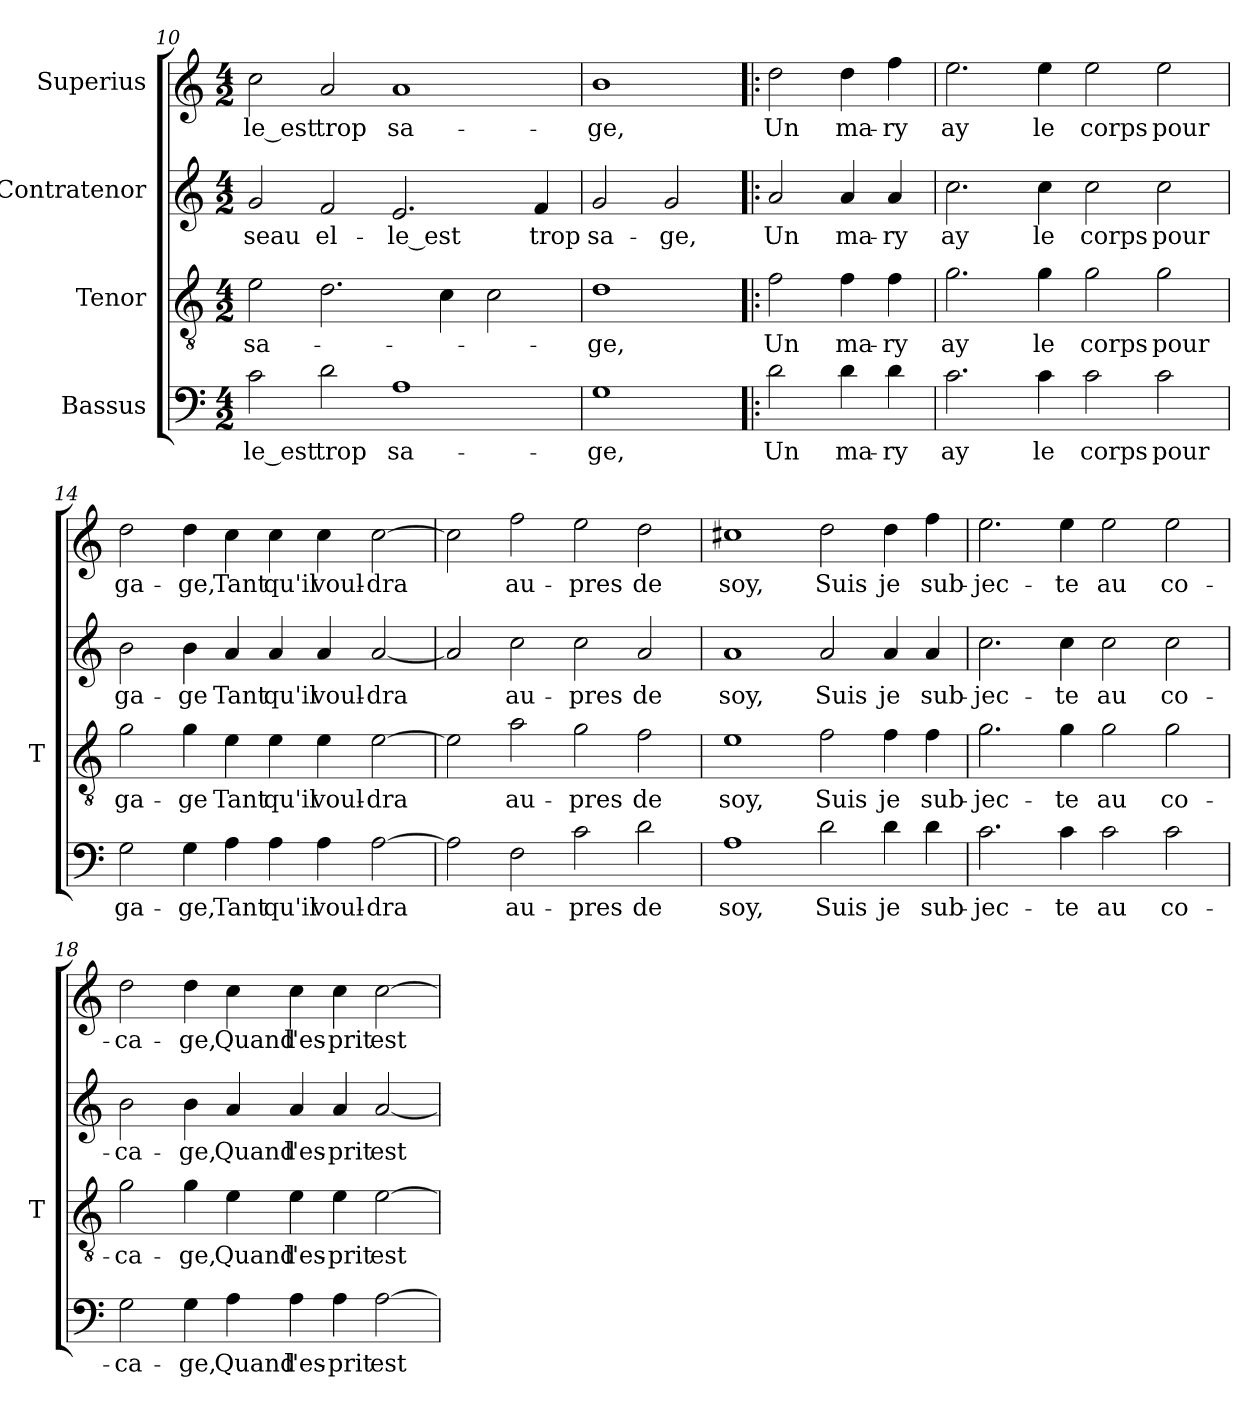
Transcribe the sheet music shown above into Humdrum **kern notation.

**kern	**text	**kern	**text	**kern	**text	**kern	**text
*part4	*part4	*part3	*part3	*part2	*part2	*part1	*part1
*staff4	*staff4	*staff3	*staff3	*staff2	*staff2	*staff1	*staff1
*I"Bassus	*	*I"Tenor	*	*I"Contratenor	*	*I"Superius	*
*	*	*I'T	*	*	*	*	*
*clefF4	*	*clefGv2	*	*clefG2	*	*clefG2	*
*k[]	*	*k[]	*	*k[]	*	*k[]	*
*M4/2	*	*M4/2	*	*M4/2	*	*M4/2	*
=10	=10	=10	=10	=10	=10	=10	=10
2c	-le_est	2e	sa-	2g	-seau	2cc	-le_est
2d	-trop	2.d	.	2f	el-	2a	-trop
1A	sa-	.	.	2.e	-le_est	1a	sa-
.	.	4c	.	.	.	.	.
.	.	2c	.	.	.	.	.
.	.	.	.	4f	-trop	.	.
=11	=11	=11	=11	=11	=11	=11	=11
1G	-ge,	1d	-ge,	2g	sa-	1b	-ge,
.	.	.	.	2g	-ge,	.	.
=12!|:	=12!|:	=12!|:	=12!|:	=12!|:	=12!|:	=12!|:	=12!|:
2d	-Un	2f	-Un	2a	-Un	2dd	-Un
4d	ma-	4f	ma-	4a	ma-	4dd	ma-
4d	-ry	4f	-ry	4a	-ry	4ff	-ry
=13	=13	=13	=13	=13	=13	=13	=13
2.c	-ay	2.g	-ay	2.cc	-ay	2.ee	-ay
4c	-le	4g	-le	4cc	-le	4ee	-le
2c	-corps	2g	-corps	2cc	-corps	2ee	-corps
2c	-pour	2g	-pour	2cc	-pour	2ee	-pour
=14	=14	=14	=14	=14	=14	=14	=14
2G	ga-	2g	ga-	2b	ga-	2dd	ga-
4G	-ge,	4g	-ge	4b	-ge	4dd	-ge,
4A	-Tant	4e	-Tant	4a	-Tant	4cc	-Tant
4A	-qu'il	4e	-qu'il	4a	-qu'il	4cc	-qu'il
4A	voul-	4e	voul-	4a	voul-	4cc	voul-
[2A	-dra	[2e	-dra	[2a	-dra	[2cc	-dra
=15	=15	=15	=15	=15	=15	=15	=15
2A]	.	2e]	.	2a]	.	2cc]	.
2F	au-	2a	au-	2cc	au-	2ff	au-
2c	-pres	2g	-pres	2cc	-pres	2ee	-pres
2d	-de	2f	-de	2a	-de	2dd	-de
=16	=16	=16	=16	=16	=16	=16	=16
1A	-soy,	1e	-soy,	1a	-soy,	1cc#X	-soy,
2d	-Suis	2f	-Suis	2a	-Suis	2dd	-Suis
4d	-je	4f	-je	4a	-je	4dd	-je
4d	sub-	4f	sub-	4a	sub-	4ff	sub-
=17	=17	=17	=17	=17	=17	=17	=17
2.c	jec-	2.g	jec-	2.cc	jec-	2.ee	jec-
4c	-te	4g	-te	4cc	-te	4ee	-te
2c	-au	2g	-au	2cc	-au	2ee	-au
2c	co-	2g	co-	2cc	co-	2ee	co-
=18	=18	=18	=18	=18	=18	=18	=18
2G	ca-	2g	ca-	2b	ca-	2dd	ca-
4G	-ge,	4g	-ge,	4b	-ge,	4dd	-ge,
4A	-Quand	4e	-Quand	4a	-Quand	4cc	-Quand
4A	l'es-	4e	l'es-	4a	l'es-	4cc	l'es-
4A	-prit	4e	-prit	4a	-prit	4cc	-prit
[2A	-est	[2e	-est	[2a	-est	[2cc	-est
=	=	=	=	=	=	=	=
*-	*-	*-	*-	*-	*-	*-	*-
